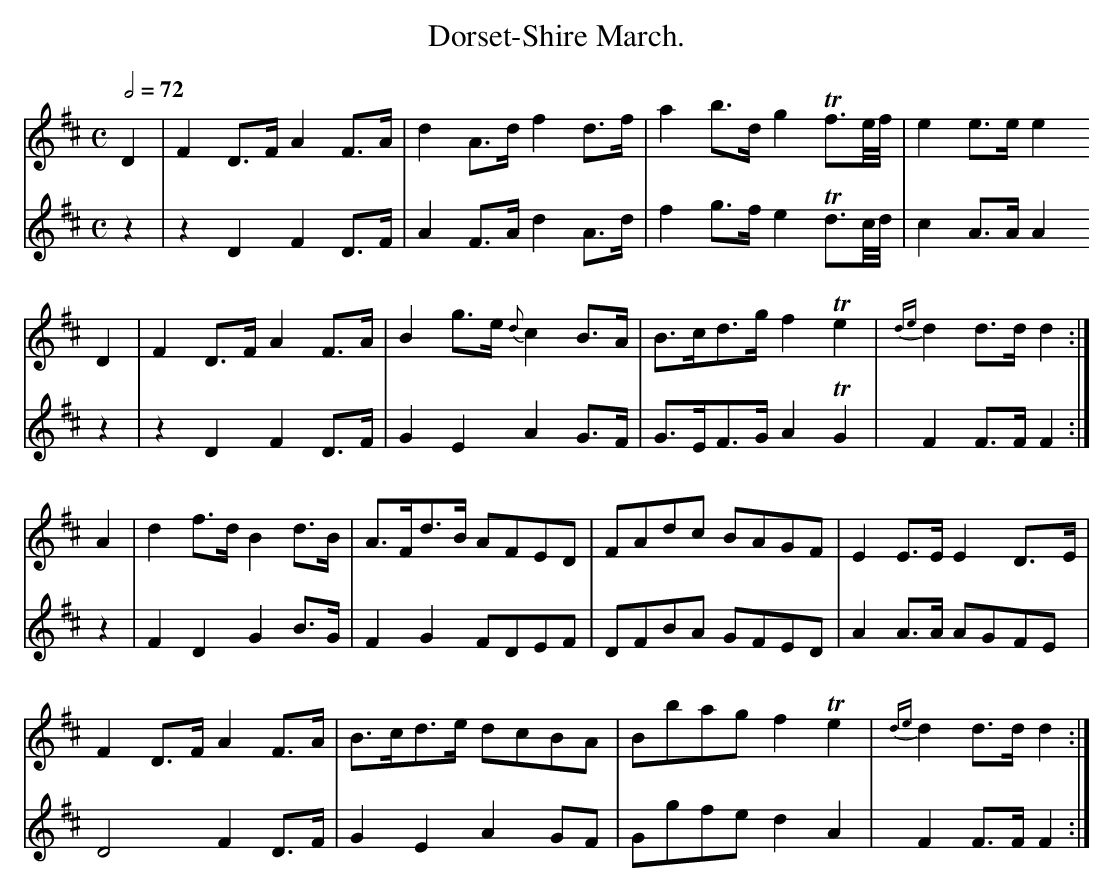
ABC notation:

X:1
T:Dorset-Shire March.
M:C
L:1/8
Q:1/2=72
K:D
[V:1] D2|F2 D>F A2 F>A|d2 A>d    f2d>f|a2 b>d g2Tf3/e//f//|e2 e>e e2
[V:2] z2|z2 D2  F2 D>F|A2 F>A    d2A>d|f2 g>f e2Td3/c//d//|c2 A>A A2
[V:1] D2|F2 D>F A2 F>A|B2 g>e {d}c2B>A|B>cd>g f2Te2   |{de}d2 d>d d2  :|
[V:2] z2|z2 D2  F2 D>F|G2 E2     A2G>F|G>EF>G A2TG2       |F2 F>F F2  :|
[V:1] A2|d2 f>d B2 d>B|A>Fd>B    AFED |FAdc  BAGF       |E2 E>E E2D>E|
[V:2] z2|F2 D2  G2 B>G|F2 G2     FDEF |DFBA  GFED       |A2 A>A AGFE |
[V:1]    F2 D>F A2 F>A|B>cd>e    dcBA |Bbag  f2Te2   |{de}d2 d>d d2  :|
[V:2]    D4     F2 D>F|G2 E2     A2GF |Ggfe  d2 A2       |F2 F>F F2  :|
